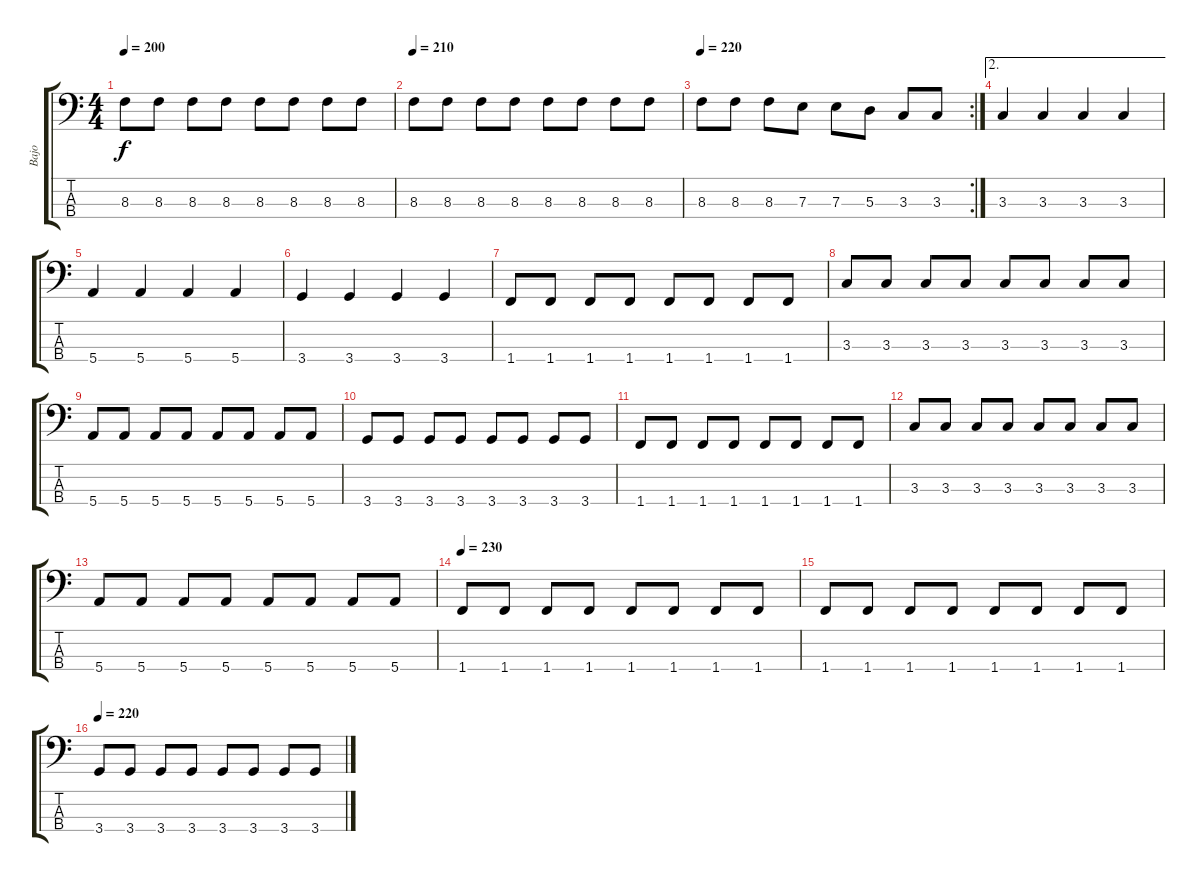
\track ("Bajo" "Bajo") {instrument electricbasspick}
\staff {score tabs}
\tuning (G2 D2 A1 E1) {hide}
\ts (4 4)
\tempo 200
\clef f4
\ks c
8.3.8{dy f} 8.3.8 8.3.8 8.3.8 8.3.8 8.3.8 8.3.8 8.3.8 |
\tempo 210
8.3.8 8.3.8 8.3.8 8.3.8 8.3.8 8.3.8 8.3.8 8.3.8 |
\rc 2
\tempo 220
8.3.8 8.3.8 8.3.8 7.3.8 7.3.8 5.3.8 3.3.8 3.3.8 |
\ae 2
3.3.4 3.3.4 3.3.4 3.3.4 |
5.4.4 5.4.4 5.4.4 5.4.4 |
3.4.4 3.4.4 3.4.4 3.4.4 |
1.4.8 1.4.8 1.4.8 1.4.8 1.4.8 1.4.8 1.4.8 1.4.8 |
3.3.8 3.3.8 3.3.8 3.3.8 3.3.8 3.3.8 3.3.8 3.3.8 |
5.4.8 5.4.8 5.4.8 5.4.8 5.4.8 5.4.8 5.4.8 5.4.8 |
3.4.8 3.4.8 3.4.8 3.4.8 3.4.8 3.4.8 3.4.8 3.4.8 |
1.4.8 1.4.8 1.4.8 1.4.8 1.4.8 1.4.8 1.4.8 1.4.8 |
3.3.8 3.3.8 3.3.8 3.3.8 3.3.8 3.3.8 3.3.8 3.3.8 |
5.4.8 5.4.8 5.4.8 5.4.8 5.4.8 5.4.8 5.4.8 5.4.8 |
\tempo 230
1.4.8 1.4.8 1.4.8 1.4.8 1.4.8 1.4.8 1.4.8 1.4.8 |
1.4.8 1.4.8 1.4.8 1.4.8 1.4.8 1.4.8 1.4.8 1.4.8 |
\tempo 220
3.4.8 3.4.8 3.4.8 3.4.8 3.4.8 3.4.8 3.4.8 3.4.8
